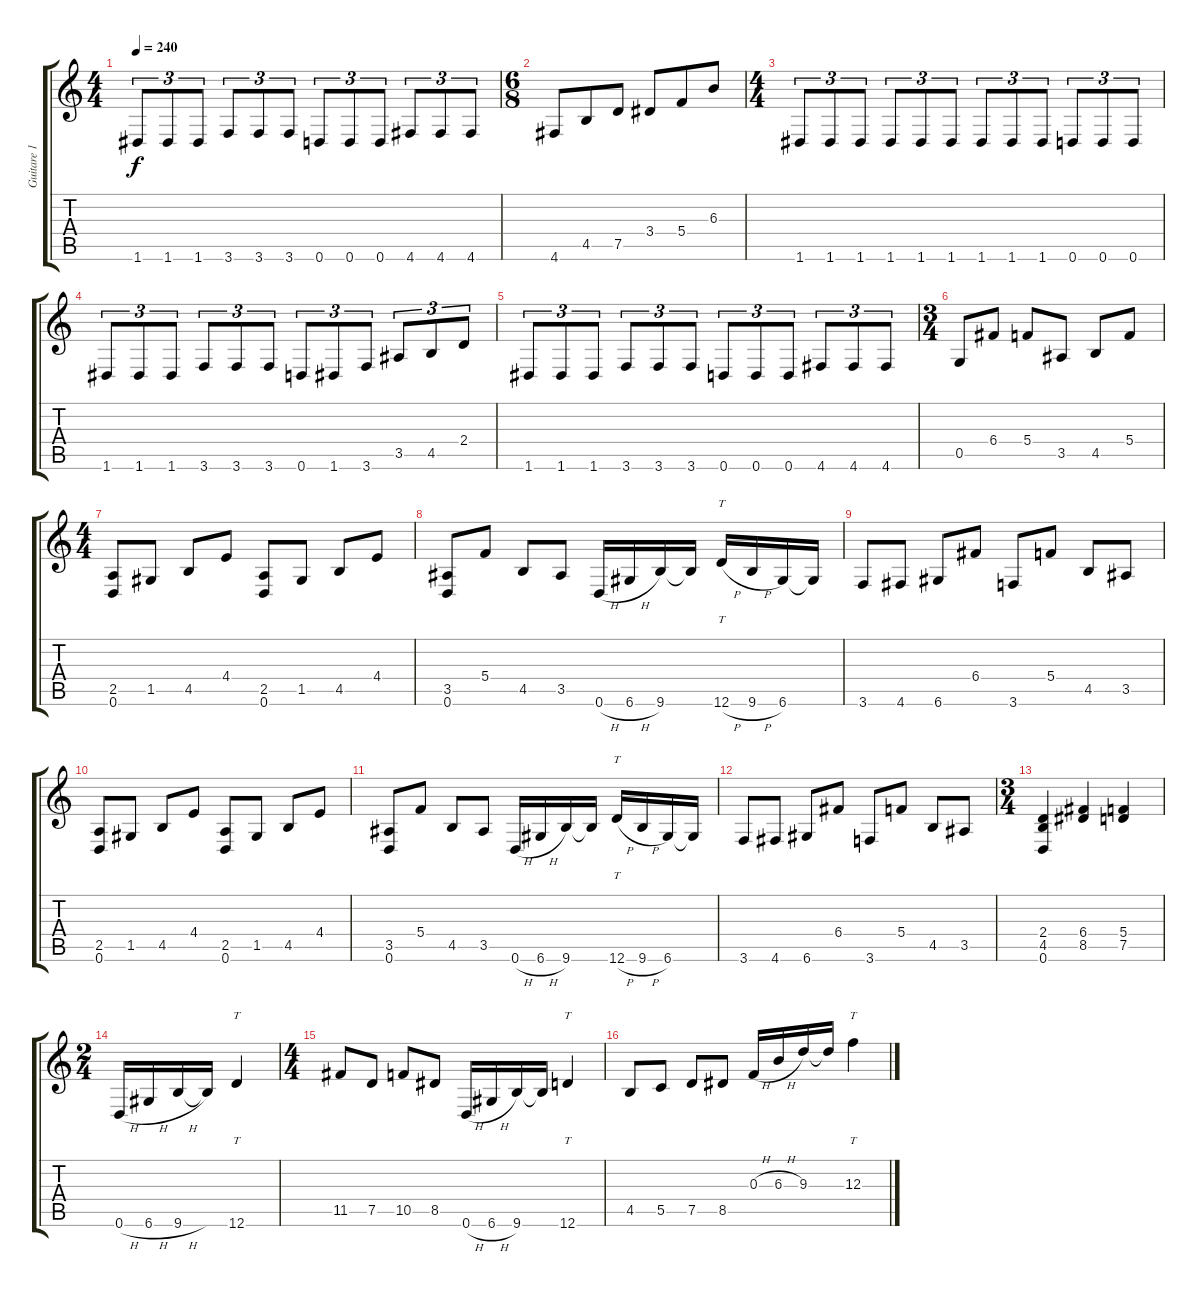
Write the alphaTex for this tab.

\track ("Guitare 1" "Guitare 1") {instrument distortionguitar}
\staff {score tabs}
\tuning (D4 A3 F3 C3 G2 D2) {hide}
\ts (4 4)
\tempo 240
\clef g2
\ks c
1.6.8{tu (3 2) dy f} 1.6.8{tu (3 2)} 1.6.8{tu (3 2)} 3.6.8{tu (3 2)} 3.6.8{tu (3 2)} 3.6.8{tu (3 2)} 0.6.8{tu (3 2)} 0.6.8{tu (3 2)} 0.6.8{tu (3 2)} 4.6.8{tu (3 2)} 4.6.8{tu (3 2)} 4.6.8{tu (3 2)} |
\ts (6 8)
4.6.8 4.5.8 7.5.8 3.4.8 5.4.8 6.3.8 |
\ts (4 4)
1.6.8{tu (3 2)} 1.6.8{tu (3 2)} 1.6.8{tu (3 2)} 1.6.8{tu (3 2)} 1.6.8{tu (3 2)} 1.6.8{tu (3 2)} 1.6.8{tu (3 2)} 1.6.8{tu (3 2)} 1.6.8{tu (3 2)} 0.6.8{tu (3 2)} 0.6.8{tu (3 2)} 0.6.8{tu (3 2)} |
1.6.8{tu (3 2)} 1.6.8{tu (3 2)} 1.6.8{tu (3 2)} 3.6.8{tu (3 2)} 3.6.8{tu (3 2)} 3.6.8{tu (3 2)} 0.6.8{tu (3 2)} 1.6.8{tu (3 2)} 3.6.8{tu (3 2)} 3.5.8{tu (3 2)} 4.5.8{tu (3 2)} 2.4.8{tu (3 2)} |
1.6.8{tu (3 2)} 1.6.8{tu (3 2)} 1.6.8{tu (3 2)} 3.6.8{tu (3 2)} 3.6.8{tu (3 2)} 3.6.8{tu (3 2)} 0.6.8{tu (3 2)} 0.6.8{tu (3 2)} 0.6.8{tu (3 2)} 4.6.8{tu (3 2)} 4.6.8{tu (3 2)} 4.6.8{tu (3 2)} |
\ts (3 4)
0.5.8 6.4.8 5.4.8 3.5.8 4.5.8 5.4.8 |
\ts (4 4)
(2.5 0.6).8 1.5.8 4.5.8 4.4.8 (2.5 0.6).8 1.5.8 4.5.8 4.4.8 |
(3.5 0.6).8 5.4.8 4.5.8 3.5.8 0.6{h}.16 6.6{h}.16 9.6.16 9.6{t}.16 12.6{h}.16{tt} 9.6{h}.16 6.6.16 6.6{t}.16 |
3.6.8 4.6.8 6.6.8 6.4.8 3.6.8 5.4.8 4.5.8 3.5.8 |
(2.5 0.6).8 1.5.8 4.5.8 4.4.8 (2.5 0.6).8 1.5.8 4.5.8 4.4.8 |
(3.5 0.6).8 5.4.8 4.5.8 3.5.8 0.6{h}.16 6.6{h}.16 9.6.16 9.6{t}.16 12.6{h}.16{tt} 9.6{h}.16 6.6.16 6.6{t}.16 |
3.6.8 4.6.8 6.6.8 6.4.8 3.6.8 5.4.8 4.5.8 3.5.8 |
\ts (3 4)
(2.4 4.5 0.6).4 (6.4 8.5).4 (5.4 7.5).4 |
\ts (2 4)
0.6{h}.16 6.6{h}.16 9.6{h}.16 9.6{t}.16 12.6.4{tt} |
\ts (4 4)
11.5.8 7.5.8 10.5.8 8.5.8 0.6{h}.16 6.6{h}.16 9.6.16 9.6{t}.16 12.6.4{tt} |
4.5.8 5.5.8 7.5.8 8.5.8 0.3{h}.16 6.3{h}.16 9.3.16 9.3{t}.16 12.3.4{tt}
